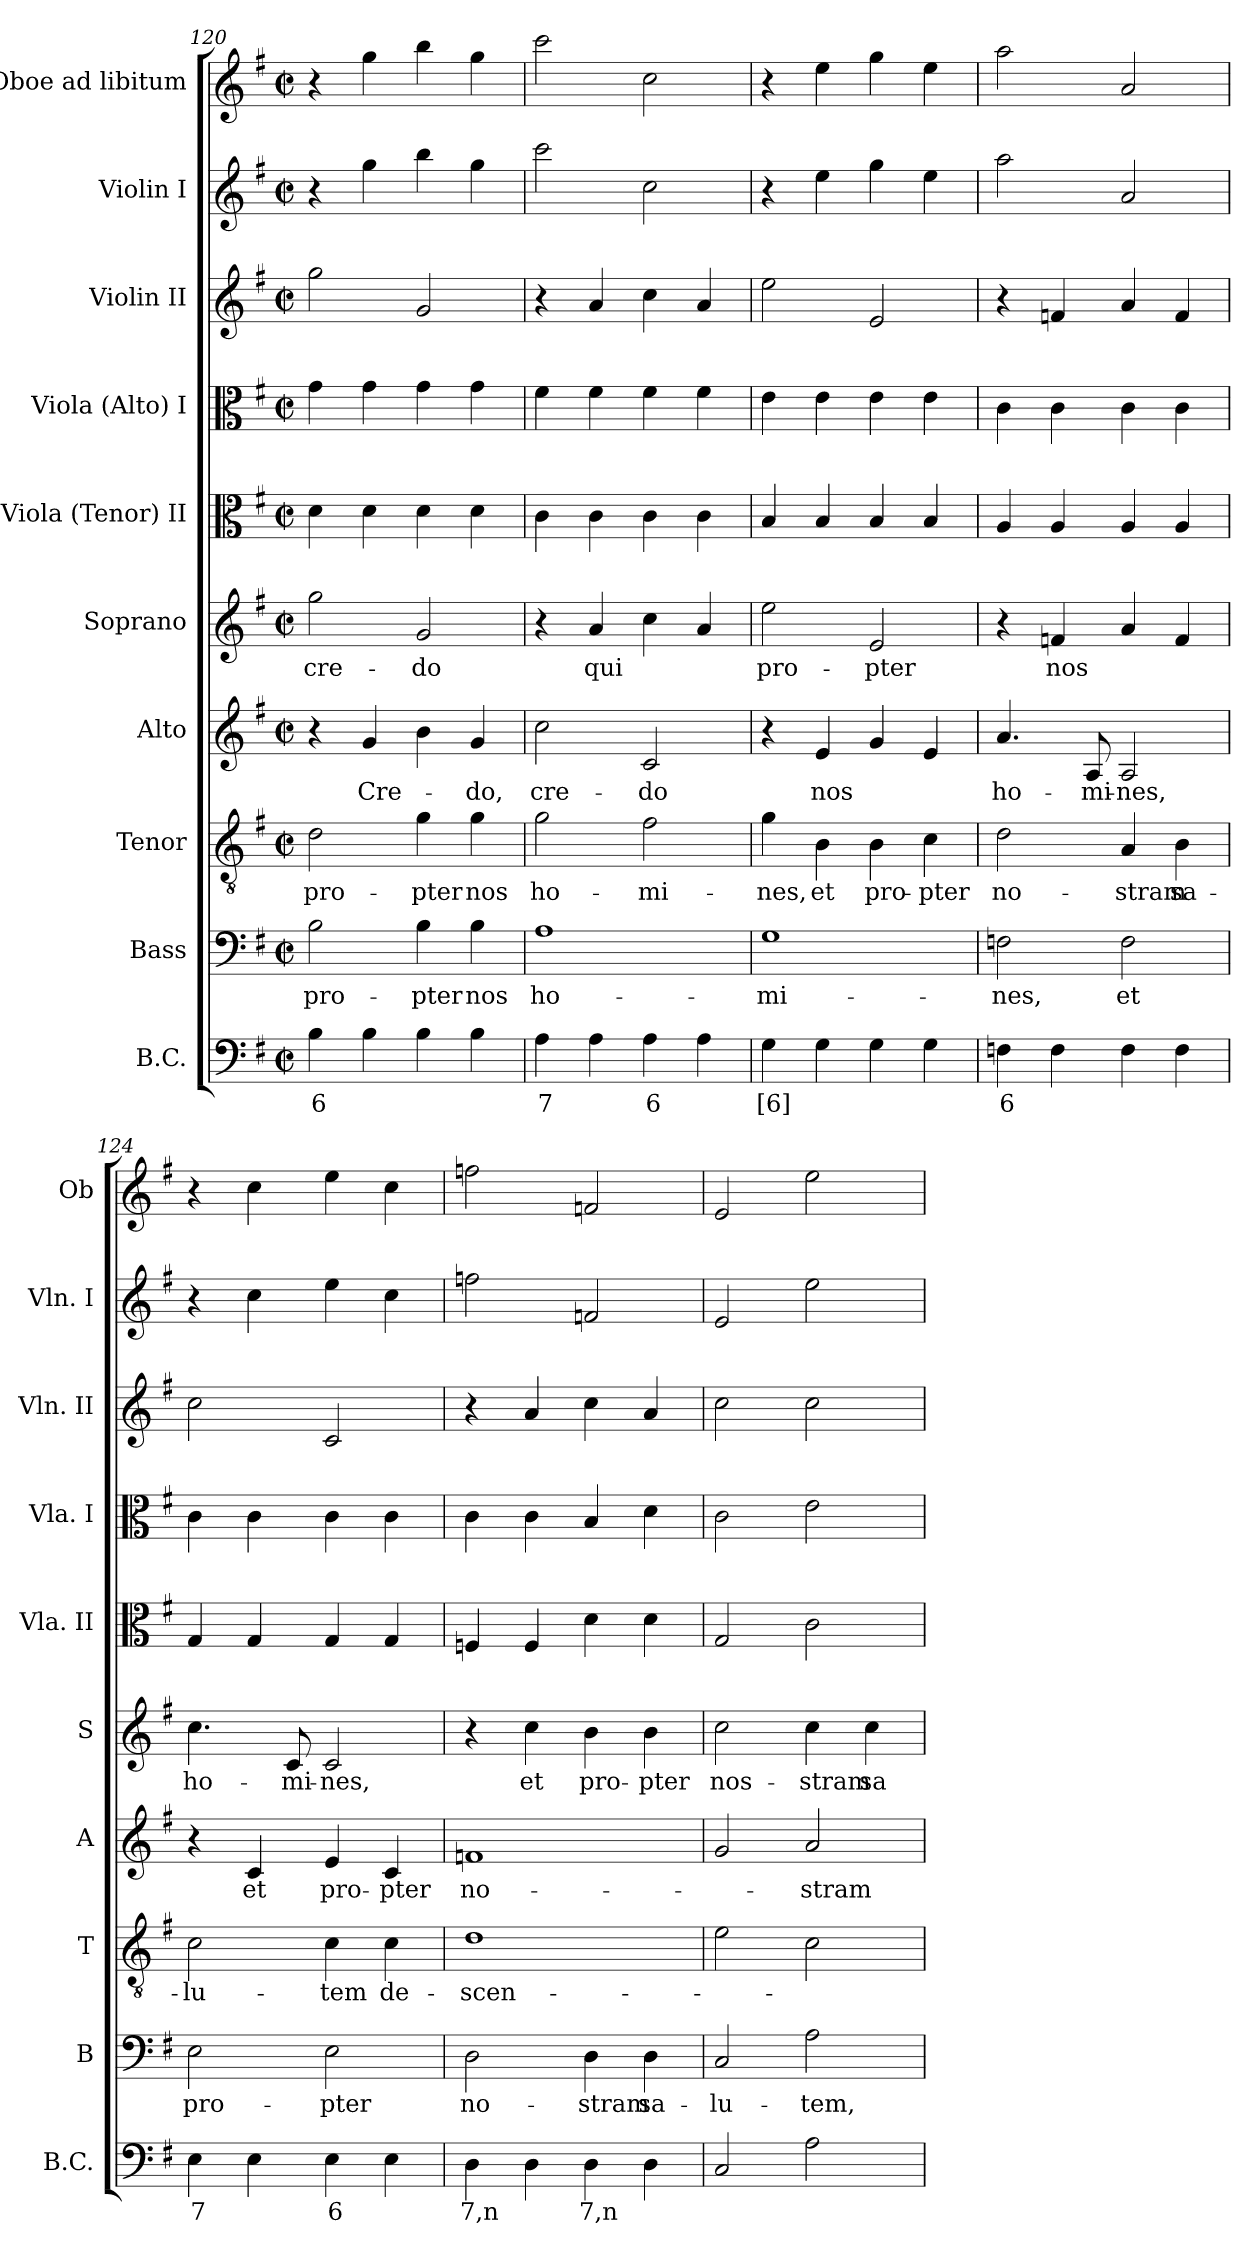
**kern	**text	**kern	**text	**kern	**text	**kern	**text	**kern	**text	**kern	**kern	**kern	**kern	**kern
*part10	*part10	*part9	*part9	*part8	*part8	*part7	*part7	*part6	*part6	*part5	*part4	*part3	*part2	*part1
*staff10	*staff10	*staff9	*staff9	*staff8	*staff8	*staff7	*staff7	*staff6	*staff6	*staff5	*staff4	*staff3	*staff2	*staff1
*I"B.C.	*	*I"Bass	*	*I"Tenor	*	*I"Alto	*	*I"Soprano	*	*I"Viola (Tenor) II	*I"Viola (Alto) I	*I"Violin II	*I"Violin I	*I"Oboe ad libitum
*I'B.C.	*	*I'B	*	*I'T	*	*I'A	*	*I'S	*	*I'Vla. II	*I'Vla. I	*I'Vln. II	*I'Vln. I	*I'Ob
*clefF4	*	*clefF4	*	*clefGv2	*	*clefG2	*	*clefG2	*	*clefC3	*clefC3	*clefG2	*clefG2	*clefG2
*k[f#]	*	*k[f#]	*	*k[f#]	*	*k[f#]	*	*k[f#]	*	*k[f#]	*k[f#]	*k[f#]	*k[f#]	*k[f#]
*G:	*	*G:	*	*G:	*	*G:	*	*G:	*	*G:	*G:	*G:	*G:	*G:
*M2/2	*	*M2/2	*	*M2/2	*	*M2/2	*	*M2/2	*	*M2/2	*M2/2	*M2/2	*M2/2	*M2/2
*met(c|)	*	*met(c|)	*	*met(c|)	*	*met(c|)	*	*met(c|)	*	*met(c|)	*met(c|)	*met(c|)	*met(c|)	*met(c|)
=120	=120	=120	=120	=120	=120	=120	=120	=120	=120	=120	=120	=120	=120	=120
!	!LO:LY:b	!	!LO:LY:b	!	!LO:LY:b	!	!	!	!LO:LY:b	!	!	!	!	!
4B\	6	2B\	pro-	2d\	pro-	4r	.	2gg\	cre-	4d\	4g\	2gg\	4r	4r
!	!	!	!	!	!	!	!LO:LY:b	!	!	!	!	!	!	!
4B\	.	.	.	.	.	4g/	Cre-	.	.	4d\	4g\	.	4gg\	4gg\
!	!	!	!LO:LY:b	!	!LO:LY:b	!	!	!	!LO:LY:b	!	!	!	!	!
4B\	.	4B\	-pter	4g\	-pter	4b\	.	2g/	-do	4d\	4g\	2g/	4bb\	4bb\
!	!	!	!LO:LY:b	!	!LO:LY:b	!	!LO:LY:b	!	!	!	!	!	!	!
4B\	.	4B\	nos	4g\	nos	4g/	-do,	.	.	4d\	4g\	.	4gg\	4gg\
=121	=121	=121	=121	=121	=121	=121	=121	=121	=121	=121	=121	=121	=121	=121
!	!LO:LY:b	!	!LO:LY:b	!	!LO:LY:b	!	!LO:LY:b	!	!	!	!	!	!	!
4A\	7	1A	ho-	2g\	ho-	2cc\	cre-	4r	.	4c\	4f#\	4r	2ccc\	2ccc\
!	!	!	!	!	!	!	!	!	!LO:LY:b	!	!	!	!	!
4A\	.	.	.	.	.	.	.	4a/	qui	4c\	4f#\	4a/	.	.
!	!LO:LY:b	!	!	!	!LO:LY:b	!	!LO:LY:b	!	!	!	!	!	!	!
4A\	6	.	.	2f#\	-mi-	2c/	-do	4cc\	.	4c\	4f#\	4cc\	2cc\	2cc\
4A\	.	.	.	.	.	.	.	4a/	.	4c\	4f#\	4a/	.	.
=122	=122	=122	=122	=122	=122	=122	=122	=122	=122	=122	=122	=122	=122	=122
!	!LO:LY:b	!	!LO:LY:b	!	!LO:LY:b	!	!	!	!LO:LY:b	!	!	!	!	!
4G\	[6]	1G	-mi-	4g\	-nes,	4r	.	2ee\	pro-	4B/	4e\	2ee\	4r	4r
!	!	!	!	!	!LO:LY:b	!	!LO:LY:b	!	!	!	!	!	!	!
4G\	.	.	.	4B\	et	4e/	nos	.	.	4B/	4e\	.	4ee\	4ee\
!	!	!	!	!	!LO:LY:b	!	!	!	!LO:LY:b	!	!	!	!	!
4G\	.	.	.	4B\	pro-	4g/	.	2e/	-pter	4B/	4e\	2e/	4gg\	4gg\
!	!	!	!	!	!LO:LY:b	!	!	!	!	!	!	!	!	!
4G\	.	.	.	4c\	-pter	4e/	.	.	.	4B/	4e\	.	4ee\	4ee\
!!LO:PB:g=z
=123	=123	=123	=123	=123	=123	=123	=123	=123	=123	=123	=123	=123	=123	=123
!	!LO:LY:b	!	!LO:LY:b	!	!LO:LY:b	!	!LO:LY:b	!	!	!	!	!	!	!
4Fn\	6	2Fn\	-nes,	2d\	no-	4.a/	ho-	4r	.	4A/	4c\	4r	2aa\	2aa\
!	!	!	!	!	!	!	!	!	!LO:LY:b	!	!	!	!	!
4F\	.	.	.	.	.	.	.	4fn/	nos	4A/	4c\	4fn/	.	.
!	!	!	!	!	!	!	!LO:LY:b	!	!	!	!	!	!	!
.	.	.	.	.	.	8A/	-mi-	.	.	.	.	.	.	.
!	!	!	!LO:LY:b	!	!LO:LY:b	!	!LO:LY:b	!	!	!	!	!	!	!
4F\	.	2F\	et	4A/	-stram	2A/	-nes,	4a/	.	4A/	4c\	4a/	2a/	2a/
!	!	!	!	!	!LO:LY:b	!	!	!	!	!	!	!	!	!
4F\	.	.	.	4B\	sa-	.	.	4f/	.	4A/	4c\	4f/	.	.
=124	=124	=124	=124	=124	=124	=124	=124	=124	=124	=124	=124	=124	=124	=124
!	!LO:LY:b	!	!LO:LY:b	!	!LO:LY:b	!	!	!	!LO:LY:b	!	!	!	!	!
4E\	7	2E\	pro-	2c\	-lu-	4r	.	4.cc\	ho-	4G/	4c\	2cc\	4r	4r
!	!	!	!	!	!	!	!LO:LY:b	!	!	!	!	!	!	!
4E\	.	.	.	.	.	4c/	et	.	.	4G/	4c\	.	4cc\	4cc\
!	!	!	!	!	!	!	!	!	!LO:LY:b	!	!	!	!	!
.	.	.	.	.	.	.	.	8c/	-mi-	.	.	.	.	.
!	!LO:LY:b	!	!LO:LY:b	!	!LO:LY:b	!	!LO:LY:b	!	!LO:LY:b	!	!	!	!	!
4E\	6	2E\	-pter	4c\	-tem	4e/	pro-	2c/	-nes,	4G/	4c\	2c/	4ee\	4ee\
!	!	!	!	!	!LO:LY:b	!	!LO:LY:b	!	!	!	!	!	!	!
4E\	.	.	.	4c\	de-	4c/	-pter	.	.	4G/	4c\	.	4cc\	4cc\
=125	=125	=125	=125	=125	=125	=125	=125	=125	=125	=125	=125	=125	=125	=125
!	!LO:LY:b	!	!LO:LY:b	!	!LO:LY:b	!	!LO:LY:b	!	!	!	!	!	!	!
4D\	7,n	2D\	no-	1d	-scen-	1fn	no-	4r	.	4Fn/	4c\	4r	2ffn\	2ffn\
!	!	!	!	!	!	!	!	!	!LO:LY:b	!	!	!	!	!
4D\	.	.	.	.	.	.	.	4cc\	et	4F/	4c\	4a/	.	.
!	!LO:LY:b	!	!LO:LY:b	!	!	!	!	!	!LO:LY:b	!	!	!	!	!
4D\	7,n	4D\	-stram	.	.	.	.	4b\	pro-	4d\	4B/	4cc\	2fn/	2fn/
!	!	!	!LO:LY:b	!	!	!	!	!	!LO:LY:b	!	!	!	!	!
4D\	.	4D\	sa-	.	.	.	.	4b\	-pter	4d\	4d\	4a/	.	.
=126	=126	=126	=126	=126	=126	=126	=126	=126	=126	=126	=126	=126	=126	=126
!	!	!	!LO:LY:b	!	!	!	!	!	!LO:LY:b	!	!	!	!	!
2C/	.	2C/	-lu-	2e\	.	2g/	.	2cc\	nos-	2G/	2c\	2cc\	2e/	2e/
!	!	!	!LO:LY:b	!	!	!	!LO:LY:b	!	!LO:LY:b	!	!	!	!	!
2A\	.	2A\	-tem,	2c\	.	2a/	-stram	4cc\	-stram	2c\	2e\	2cc\	2ee\	2ee\
!	!	!	!	!	!	!	!	!	!LO:LY:b	!	!	!	!	!
.	.	.	.	.	.	.	.	4cc\	sa-	.	.	.	.	.
=	=	=	=	=	=	=	=	=	=	=	=	=	=	=
*-	*-	*-	*-	*-	*-	*-	*-	*-	*-	*-	*-	*-	*-	*-
